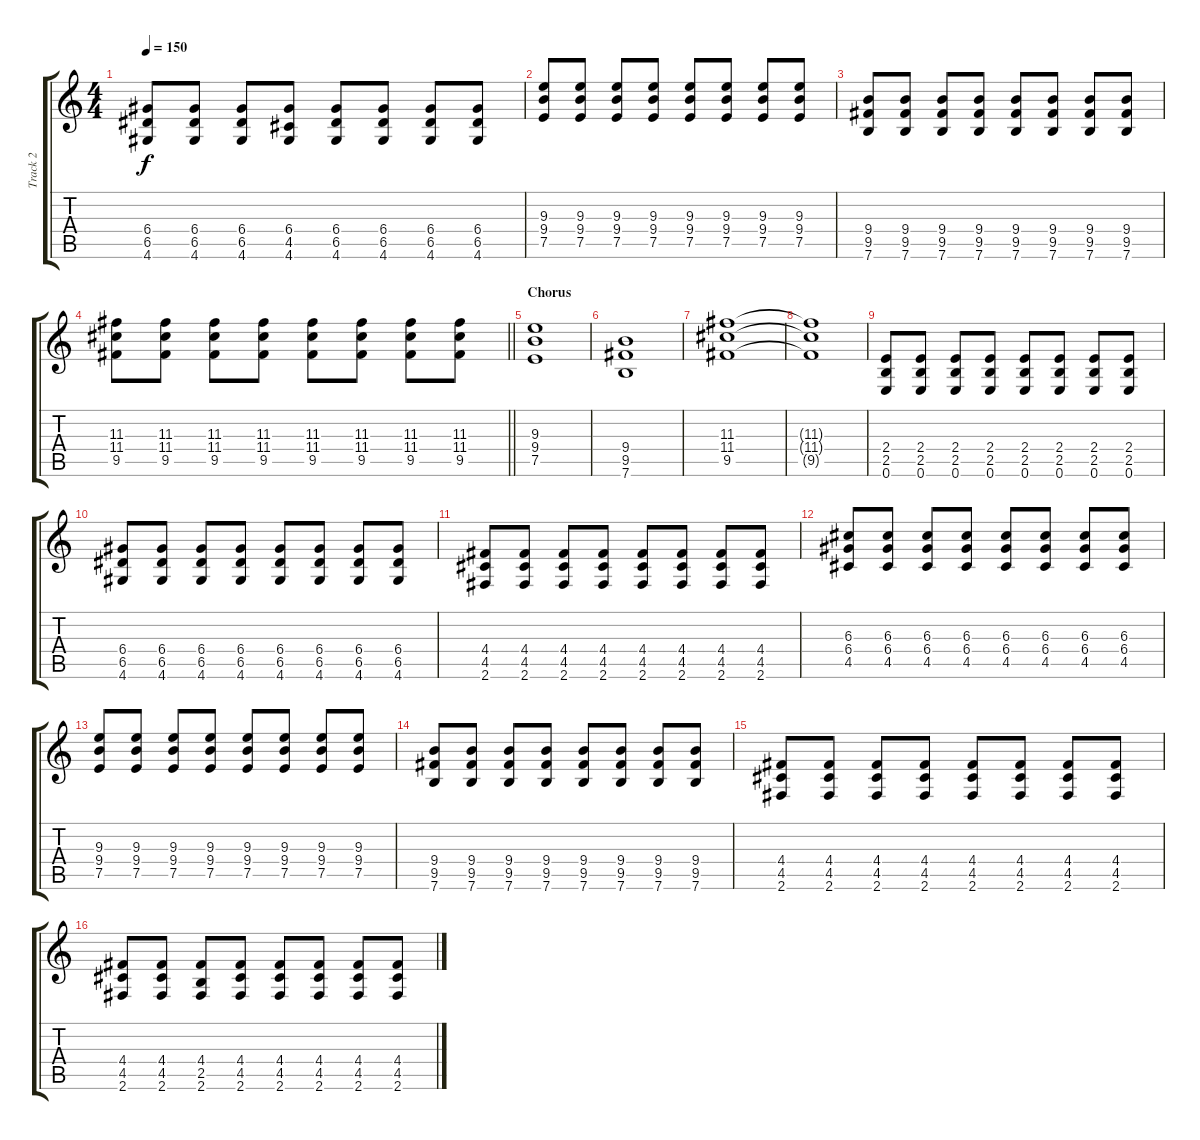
\track ("Track 2" "Track 2") {instrument distortionguitar}
\staff {score tabs}
\tuning (E4 B3 G3 D3 A2 E2) {hide}
\ts (4 4)
\tempo 150
\clef g2
\ks c
(6.4 6.5 4.6).8{dy f} (6.4 6.5 4.6).8 (6.4 6.5 4.6).8 (6.4 4.5 4.6).8 (6.4 6.5 4.6).8 (6.4 6.5 4.6).8 (6.4 6.5 4.6).8 (6.4 6.5 4.6).8 |
(9.3 9.4 7.5).8 (9.3 9.4 7.5).8 (9.3 9.4 7.5).8 (9.3 9.4 7.5).8 (9.3 9.4 7.5).8 (9.3 9.4 7.5).8 (9.3 9.4 7.5).8 (9.3 9.4 7.5).8 |
(9.4 9.5 7.6).8 (9.4 9.5 7.6).8 (9.4 9.5 7.6).8 (9.4 9.5 7.6).8 (9.4 9.5 7.6).8 (9.4 9.5 7.6).8 (9.4 9.5 7.6).8 (9.4 9.5 7.6).8 |
\barLineRight lightlight
(11.3 11.4 9.5).8 (11.3 11.4 9.5).8 (11.3 11.4 9.5).8 (11.3 11.4 9.5).8 (11.3 11.4 9.5).8 (11.3 11.4 9.5).8 (11.3 11.4 9.5).8 (11.3 11.4 9.5).8 |
\section ("" "Chorus")
(9.3 9.4 7.5).1 |
(9.4 9.5 7.6).1 |
(11.3 11.4 9.5).1 |
(11.3{t} 11.4{t} 9.5{t}).1 |
(2.4 2.5 0.6).8 (2.4 2.5 0.6).8 (2.4 2.5 0.6).8 (2.4 2.5 0.6).8 (2.4 2.5 0.6).8 (2.4 2.5 0.6).8 (2.4 2.5 0.6).8 (2.4 2.5 0.6).8 |
(6.4 6.5 4.6).8 (6.4 6.5 4.6).8 (6.4 6.5 4.6).8 (6.4 6.5 4.6).8 (6.4 6.5 4.6).8 (6.4 6.5 4.6).8 (6.4 6.5 4.6).8 (6.4 6.5 4.6).8 |
(4.4 4.5 2.6).8 (4.4 4.5 2.6).8 (4.4 4.5 2.6).8 (4.4 4.5 2.6).8 (4.4 4.5 2.6).8 (4.4 4.5 2.6).8 (4.4 4.5 2.6).8 (4.4 4.5 2.6).8 |
(6.3 6.4 4.5).8 (6.3 6.4 4.5).8 (6.3 6.4 4.5).8 (6.3 6.4 4.5).8 (6.3 6.4 4.5).8 (6.3 6.4 4.5).8 (6.3 6.4 4.5).8 (6.3 6.4 4.5).8 |
(9.3 9.4 7.5).8 (9.3 9.4 7.5).8 (9.3 9.4 7.5).8 (9.3 9.4 7.5).8 (9.3 9.4 7.5).8 (9.3 9.4 7.5).8 (9.3 9.4 7.5).8 (9.3 9.4 7.5).8 |
(9.4 9.5 7.6).8 (9.4 9.5 7.6).8 (9.4 9.5 7.6).8 (9.4 9.5 7.6).8 (9.4 9.5 7.6).8 (9.4 9.5 7.6).8 (9.4 9.5 7.6).8 (9.4 9.5 7.6).8 |
(4.4 4.5 2.6).8 (4.4 4.5 2.6).8 (4.4 4.5 2.6).8 (4.4 4.5 2.6).8 (4.4 4.5 2.6).8 (4.4 4.5 2.6).8 (4.4 4.5 2.6).8 (4.4 4.5 2.6).8 |
(4.4 4.5 2.6).8 (4.4 4.5 2.6).8 (4.4 2.5 2.6).8 (4.4 4.5 2.6).8 (4.4 4.5 2.6).8 (4.4 4.5 2.6).8 (4.4 4.5 2.6).8 (4.4 4.5 2.6).8
